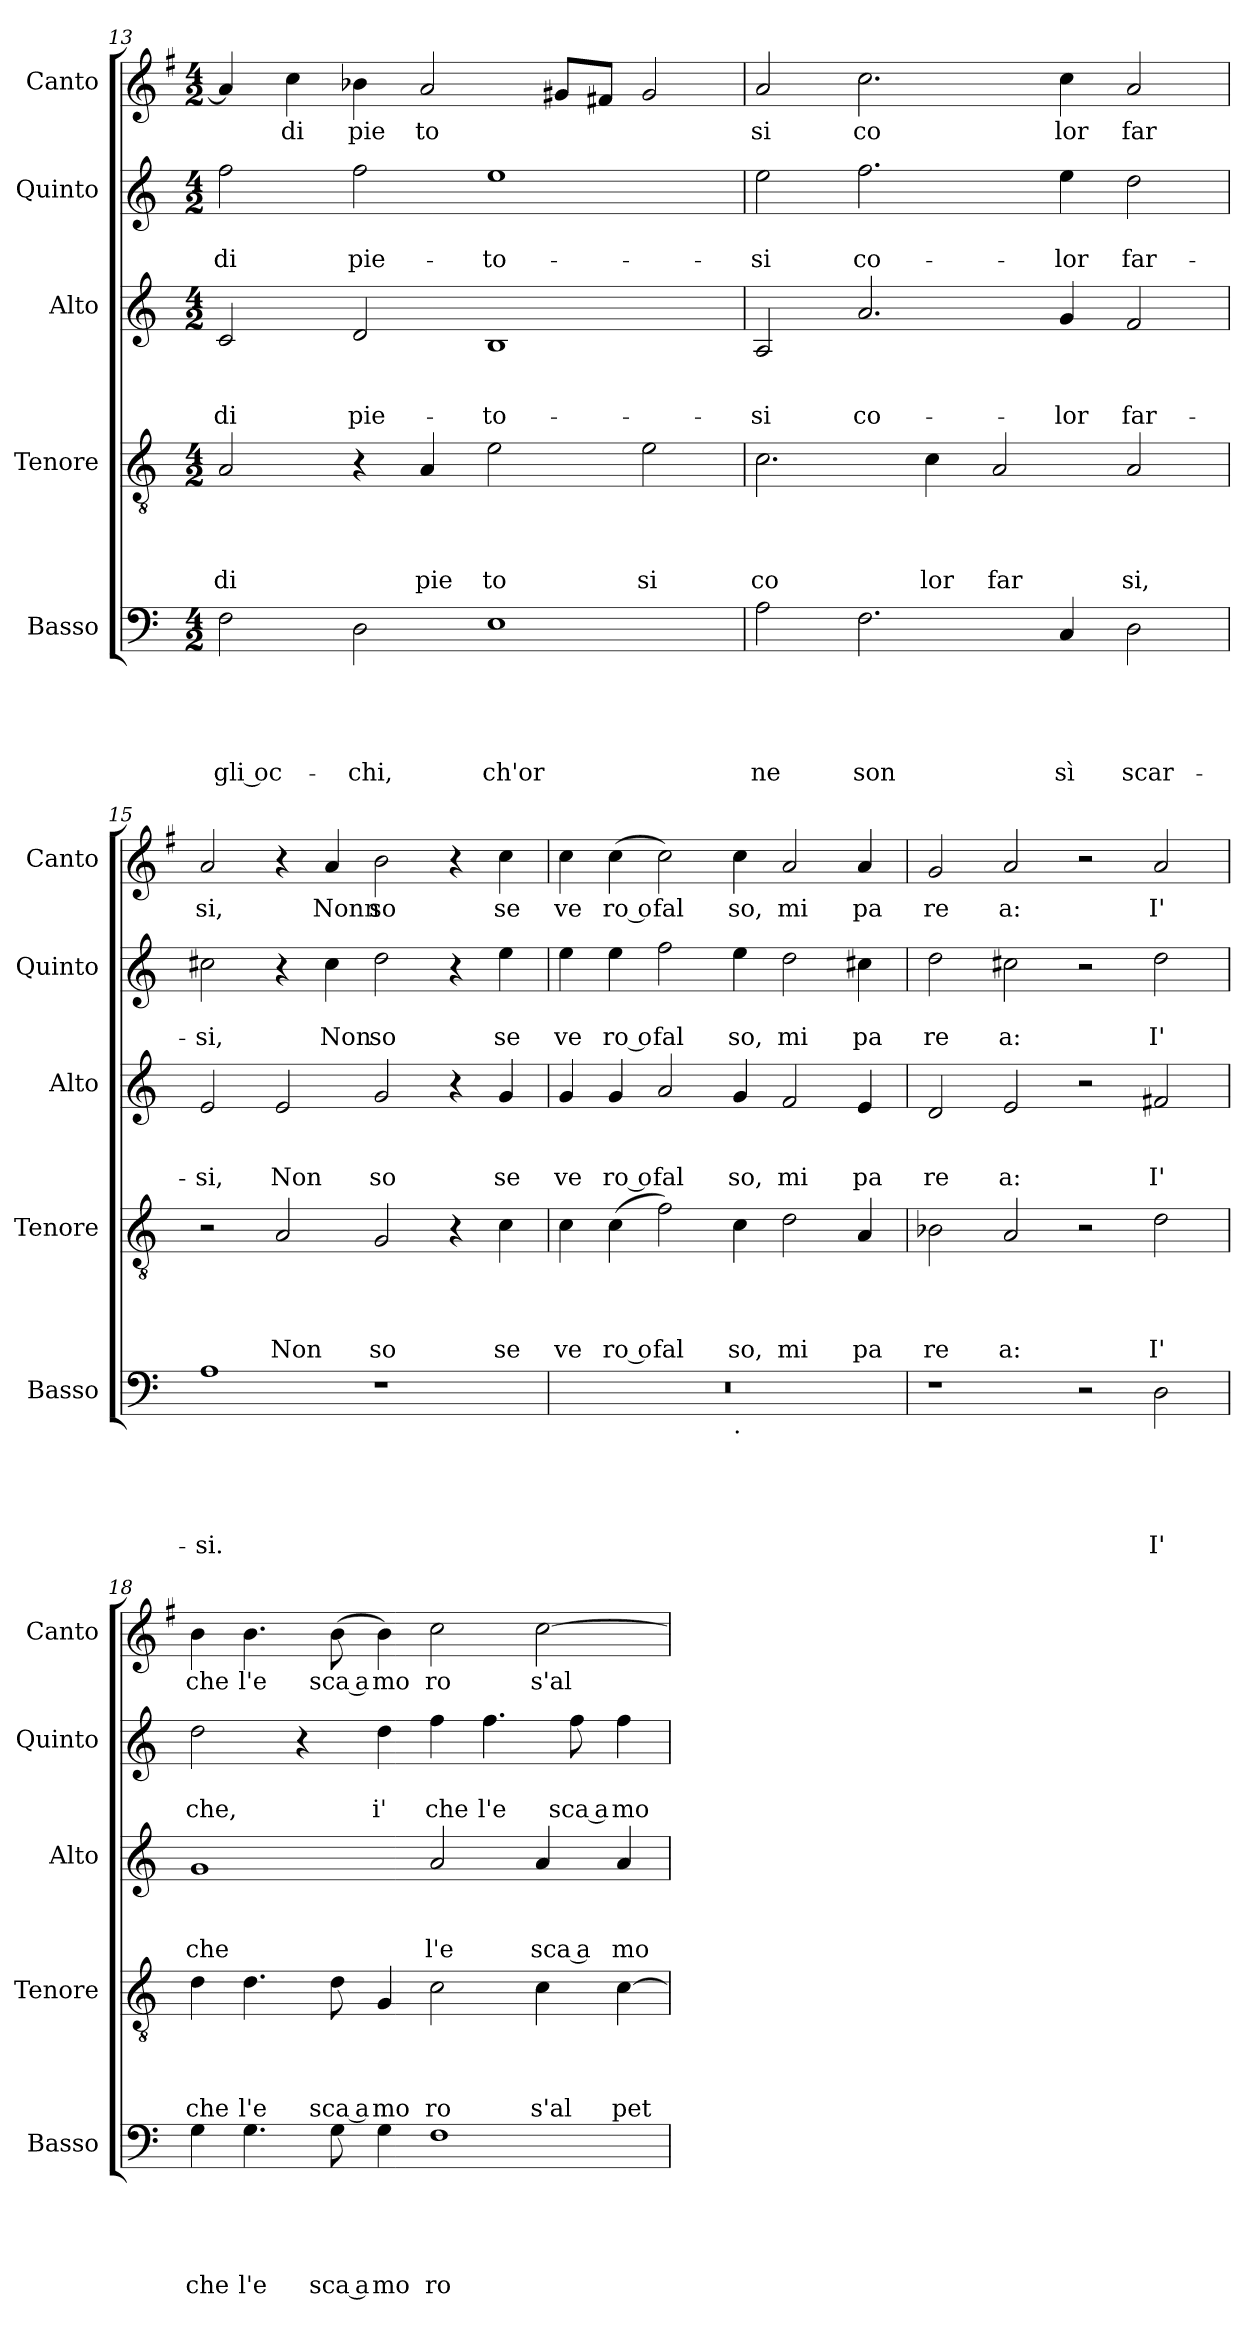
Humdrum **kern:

**kern	**text	**text	**text	**text	**text	**kern	**text	**text	**text	**text	**kern	**text	**text	**text	**kern	**text	**text	**kern	**text
*part5	*part5	*part5	*part5	*part5	*part5	*part4	*part4	*part4	*part4	*part4	*part3	*part3	*part3	*part3	*part2	*part2	*part2	*part1	*part1
*staff5	*staff5	*staff5	*staff5	*staff5	*staff5	*staff4	*staff4	*staff4	*staff4	*staff4	*staff3	*staff3	*staff3	*staff3	*staff2	*staff2	*staff2	*staff1	*staff1
*I"Basso	*	*	*	*	*	*I"Tenore	*	*	*	*	*I"Alto	*	*	*	*I"Quinto	*	*	*I"Canto	*
*I'Basso	*	*	*	*	*	*I'Tenore	*	*	*	*	*I'Alto	*	*	*	*I'Quinto	*	*	*I'Canto	*
*clefF4	*	*	*	*	*	*clefGv2	*	*	*	*	*clefG2	*	*	*	*clefG2	*	*	*clefG2	*
*	*	*	*	*	*	*	*	*	*	*	*	*	*	*	*	*	*	*ITrd-3c-5	*
*k[]	*	*	*	*	*	*k[]	*	*	*	*	*k[]	*	*	*	*k[]	*	*	*k[]	*
*C:	*	*	*	*	*	*C:	*	*	*	*	*C:	*	*	*	*C:	*	*	*C:	*
*M4/2	*	*	*	*	*	*M4/2	*	*	*	*	*M4/2	*	*	*	*M4/2	*	*	*M4/2	*
=13	=13	=13	=13	=13	=13	=13	=13	=13	=13	=13	=13	=13	=13	=13	=13	=13	=13	=13	=13
!	!	!	!	!	!LO:LY:b:rj	!	!	!	!	!LO:LY:b	!	!	!	!LO:LY:b	!	!	!LO:LY:b	!	!
2F\	.	.	.	.	-gli oc-	2A/	.	.	.	di	2c/	.	.	di	2ff\	.	di	4dd/]	.
!	!	!	!	!	!	!	!	!	!	!	!	!	!	!	!	!	!	!	!LO:LY:b
.	.	.	.	.	.	.	.	.	.	.	.	.	.	.	.	.	.	4ff\	di
!	!	!	!	!	!LO:LY:b	!	!	!	!	!	!	!	!	!LO:LY:b	!	!	!LO:LY:b	!	!LO:LY:b
2D\	.	.	.	.	-chi,	4r	.	.	.	.	2d/	.	.	pie-	2ff\	.	pie-	4ee-X\	pie
!	!	!	!	!	!	!	!	!	!	!LO:LY:b	!	!	!	!	!	!	!	!	!LO:LY:b
.	.	.	.	.	.	4A/	.	.	.	pie	.	.	.	.	.	.	.	2dd/	to
!	!	!	!	!	!LO:LY:b	!	!	!	!	!LO:LY:b	!	!	!	!LO:LY:b	!	!	!LO:LY:b	!	!
1E	.	.	.	.	ch'or	2e\	.	.	.	to	1B	.	.	-to-	1ee	.	-to-	.	.
.	.	.	.	.	.	.	.	.	.	.	.	.	.	.	.	.	.	8cc#X/L	.
.	.	.	.	.	.	.	.	.	.	.	.	.	.	.	.	.	.	8bn/J	.
!	!	!	!	!	!	!	!	!	!	!LO:LY:b	!	!	!	!	!	!	!	!	!
.	.	.	.	.	.	2e\	.	.	.	si	.	.	.	.	.	.	.	2cc#/	.
=14	=14	=14	=14	=14	=14	=14	=14	=14	=14	=14	=14	=14	=14	=14	=14	=14	=14	=14	=14
!	!	!	!	!	!LO:LY:b	!	!	!	!	!LO:LY:b	!	!	!	!LO:LY:b	!	!	!LO:LY:b	!	!LO:LY:b
2A\	.	.	.	.	ne	2.c\	.	.	.	co	2A/	.	.	-si	2ee\	.	-si	2dd/	si
!	!	!	!	!	!LO:LY:b	!	!	!	!	!	!	!	!	!LO:LY:b	!	!	!LO:LY:b	!	!LO:LY:b
2.F\	.	.	.	.	son	.	.	.	.	.	2.a/	.	.	co-	2.ff\	.	co-	2.ff\	co
!	!	!	!	!	!	!	!	!	!	!LO:LY:b	!	!	!	!	!	!	!	!	!
.	.	.	.	.	.	4c\	.	.	.	lor	.	.	.	.	.	.	.	.	.
!	!	!	!	!	!	!	!	!	!	!LO:LY:b	!	!	!	!	!	!	!	!	!
.	.	.	.	.	.	2A/	.	.	.	far	.	.	.	.	.	.	.	.	.
!	!	!	!	!	!LO:LY:b	!	!	!	!	!	!	!	!	!LO:LY:b	!	!	!LO:LY:b	!	!LO:LY:b
4C/	.	.	.	.	sì	.	.	.	.	.	4g/	.	.	-lor	4ee\	.	-lor	4ff\	lor
!	!	!	!	!	!LO:LY:b	!	!	!	!	!LO:LY:b	!	!	!	!LO:LY:b	!	!	!LO:LY:b	!	!LO:LY:b
2D\	.	.	.	.	scar-	2A/	.	.	.	si,	2f/	.	.	far-	2dd\	.	far-	2dd/	far
!!LO:PB:g=z
=15	=15	=15	=15	=15	=15	=15	=15	=15	=15	=15	=15	=15	=15	=15	=15	=15	=15	=15	=15
!	!	!	!	!	!LO:LY:b	!	!	!	!	!	!	!	!	!LO:LY:b	!	!	!LO:LY:b	!	!LO:LY:b
1A	.	.	.	.	-si.	2r	.	.	.	.	2e/	.	.	-si,	2cc#X\	.	-si,	2dd/	si,
!	!	!	!	!	!	!	!	!	!	!LO:LY:b	!	!	!	!LO:LY:b	!	!	!	!	!
.	.	.	.	.	.	2A/	.	.	.	Non	2e/	.	.	Non	4r	.	.	4r	.
!	!	!	!	!	!	!	!	!	!	!	!	!	!	!	!	!	!LO:LY:b	!	!LO:LY:b:rj
.	.	.	.	.	.	.	.	.	.	.	.	.	.	.	4cc#\	.	Non	4dd/	Nonn
!	!	!	!	!	!	!	!	!	!	!LO:LY:b	!	!	!	!LO:LY:b	!	!	!LO:LY:b	!	!LO:LY:b
1r	.	.	.	.	.	2G/	.	.	.	so	2g/	.	.	so	2dd\	.	so	2ee\	so
.	.	.	.	.	.	4r	.	.	.	.	4r	.	.	.	4r	.	.	4r	.
!	!	!	!	!	!	!	!	!	!	!LO:LY:b	!	!	!	!LO:LY:b	!	!	!LO:LY:b	!	!LO:LY:b
.	.	.	.	.	.	4c\	.	.	.	se	4g/	.	.	se	4ee\	.	se	4ff\	se
=16	=16	=16	=16	=16	=16	=16	=16	=16	=16	=16	=16	=16	=16	=16	=16	=16	=16	=16	=16
!	!	!	!	!	!	!	!	!	!	!LO:LY:b	!	!	!	!LO:LY:b	!	!	!LO:LY:b	!	!LO:LY:b
*^	*	*	*	*	*	*	*	*	*	*	*	*	*	*	*	*	*	*	*
0r	1ryy	.	.	.	.	.	4c\	.	.	.	ve	4g/	.	.	ve	4ee\	.	ve	4ff\	ve
!	!	!	!	!	!	!	!	!	!	!	!LO:LY:b:rj	!	!	!	!LO:LY:b:rj	!	!	!LO:LY:b:rj	!	!LO:LY:b:rj
.	.	.	.	.	.	.	(<4c\	.	.	.	ro o	4g/	.	.	ro o	4ee\	.	ro o	(<4ff\	ro o
!	!	!	!	!	!	!	!	!	!	!	!LO:LY:b	!	!	!	!LO:LY:b	!	!	!LO:LY:b	!	!LO:LY:b
.	.	.	.	.	.	.	2f\)	.	.	.	fal	2a/	.	.	fal	2ff\	.	fal	2ff\)	fal
!	!LO:TX:b:t=.	!	!	!	!	!	!	!	!	!	!	!	!	!	!	!	!	!	!	!
!	!	!	!	!	!	!	!	!	!	!	!LO:LY:b	!	!	!	!LO:LY:b	!	!	!LO:LY:b	!	!LO:LY:b
.	1ryy	.	.	.	.	.	4c\	.	.	.	so,	4g/	.	.	so,	4ee\	.	so,	4ff\	so,
!	!	!	!	!	!	!	!	!	!	!	!LO:LY:b	!	!	!	!LO:LY:b	!	!	!LO:LY:b	!	!LO:LY:b
.	.	.	.	.	.	.	2d\	.	.	.	mi	2f/	.	.	mi	2dd\	.	mi	2dd/	mi
!	!	!	!	!	!	!	!	!	!	!	!LO:LY:b	!	!	!	!LO:LY:b	!	!	!LO:LY:b	!	!LO:LY:b
.	.	.	.	.	.	.	4A/	.	.	.	pa	4e/	.	.	pa	4cc#X\	.	pa	4dd/	pa
=17	=17	=17	=17	=17	=17	=17	=17	=17	=17	=17	=17	=17	=17	=17	=17	=17	=17	=17	=17	=17
!	!	!	!	!	!	!	!	!	!	!	!LO:LY:b	!	!	!	!LO:LY:b	!	!	!LO:LY:b	!	!LO:LY:b
*v	*v	*	*	*	*	*	*	*	*	*	*	*	*	*	*	*	*	*	*	*
1r	.	.	.	.	.	2B-X\	.	.	.	re	2d/	.	.	re	2dd\	.	re	2cc/	re
!	!	!	!	!	!	!	!	!	!	!LO:LY:b	!	!	!	!LO:LY:b	!	!	!LO:LY:b	!	!LO:LY:b
.	.	.	.	.	.	2A/	.	.	.	a:	2e/	.	.	a:	2cc#X\	.	a:	2dd/	a:
2r	.	.	.	.	.	2r	.	.	.	.	2r	.	.	.	2r	.	.	2r	.
!	!	!	!	!	!LO:LY:b	!	!	!	!	!LO:LY:b	!	!	!	!LO:LY:b	!	!	!LO:LY:b	!	!LO:LY:b
2D\	.	.	.	.	I'	2d\	.	.	.	I'	2f#X/	.	.	I'	2dd\	.	I'	2dd/	I'
=18	=18	=18	=18	=18	=18	=18	=18	=18	=18	=18	=18	=18	=18	=18	=18	=18	=18	=18	=18
!	!	!	!	!	!LO:LY:b	!	!	!	!	!LO:LY:b	!	!	!	!LO:LY:b	!	!	!LO:LY:b	!	!LO:LY:b
4G\	.	.	.	.	che	4d\	.	.	.	che	1g	.	.	che	2dd\	.	che,	4ee\	che
!	!	!	!	!	!LO:LY:b	!	!	!	!	!LO:LY:b	!	!	!	!	!	!	!	!	!LO:LY:b
4.G\	.	.	.	.	l'e	4.d\	.	.	.	l'e	.	.	.	.	.	.	.	4.ee\	l'e
.	.	.	.	.	.	.	.	.	.	.	.	.	.	.	4r	.	.	.	.
!	!	!	!	!	!LO:LY:b:rj	!	!	!	!	!LO:LY:b:rj	!	!	!	!	!	!	!	!	!LO:LY:b:rj
8G\	.	.	.	.	sca a	8d\	.	.	.	sca a	.	.	.	.	.	.	.	(<8ee\	sca a
!	!	!	!	!	!LO:LY:b	!	!	!	!	!LO:LY:b	!	!	!	!	!	!	!LO:LY:b	!	!LO:LY:b
4G\	.	.	.	.	mo	4G/	.	.	.	mo	.	.	.	.	4dd\	.	i'	4ee\)	mo
!	!	!	!	!	!LO:LY:b	!	!	!	!	!LO:LY:b	!	!	!	!LO:LY:b	!	!	!LO:LY:b	!	!LO:LY:b
1F	.	.	.	.	ro	2c\	.	.	.	ro	2a/	.	.	l'e	4ff\	.	che	2ff\	ro
!	!	!	!	!	!	!	!	!	!	!	!	!	!	!	!	!	!LO:LY:b	!	!
.	.	.	.	.	.	.	.	.	.	.	.	.	.	.	4.ff\	.	l'e	.	.
!	!	!	!	!	!	!	!	!	!	!LO:LY:b	!	!	!	!LO:LY:b:rj	!	!	!	!	!LO:LY:b
.	.	.	.	.	.	4c\	.	.	.	s'al	4a/	.	.	sca a	.	.	.	[>2ff\	s'al
!	!	!	!	!	!	!	!	!	!	!	!	!	!	!	!	!	!LO:LY:b:rj	!	!
.	.	.	.	.	.	.	.	.	.	.	.	.	.	.	8ff\	.	sca a	.	.
!	!	!	!	!	!	!	!	!	!	!LO:LY:b	!	!	!	!LO:LY:b	!	!	!LO:LY:b	!	!
.	.	.	.	.	.	[>4c\	.	.	.	pet	4a/	.	.	mo	4ff\	.	mo	.	.
=	=	=	=	=	=	=	=	=	=	=	=	=	=	=	=	=	=	=	=
*-	*-	*-	*-	*-	*-	*-	*-	*-	*-	*-	*-	*-	*-	*-	*-	*-	*-	*-	*-
